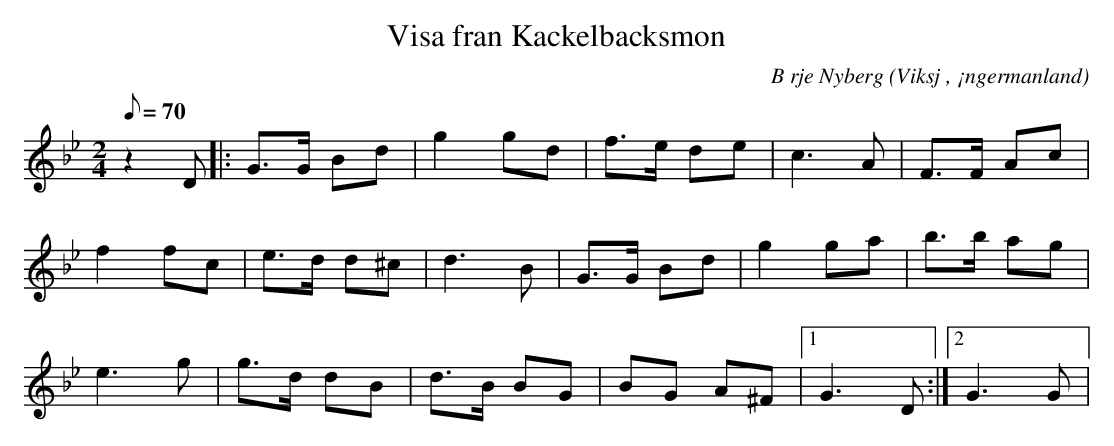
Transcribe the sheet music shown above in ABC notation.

X:1
T:Visa fran Kackelbacksmon
C:B rje Nyberg
O:Viksj , ¡ngermanland
M:2/4
L:1/8
Q:70
K:Gm
z2 D|: G>G Bd | g2 gd | f>e de | c2>A2 | F>F Ac |
f2 fc | e>d d^c | d2>B2 | G>G Bd |g2 ga | b>b ag |
e2> g2 | g>d dB |d>B BG |BG A^F |1 G2> D2 :|2 G2> G2 |
